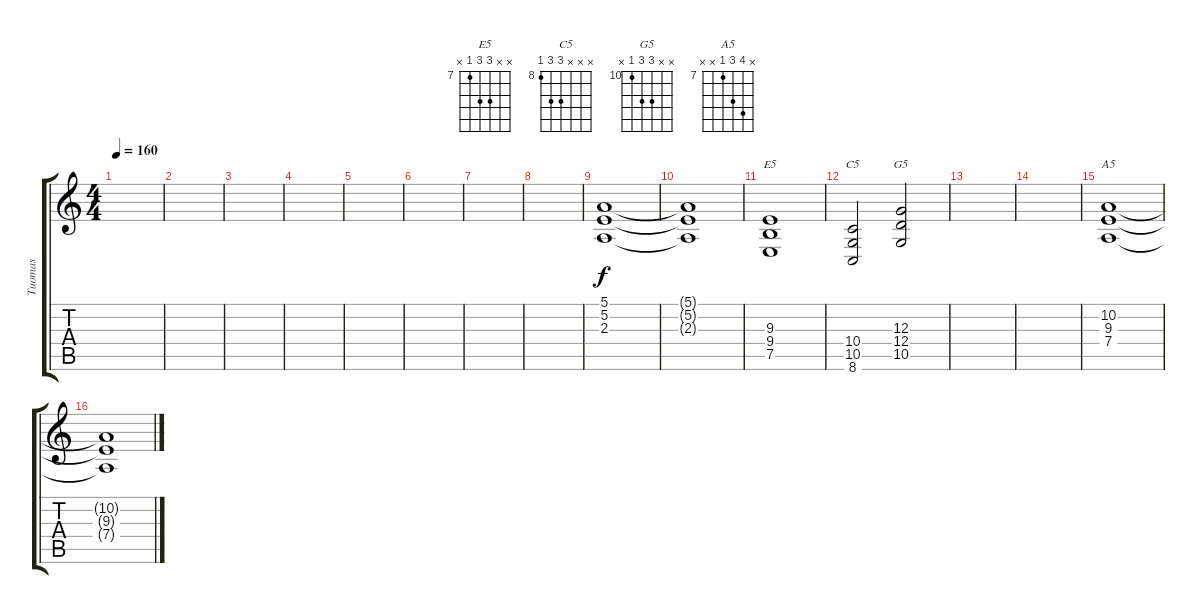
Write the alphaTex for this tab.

\track ("Tuomas" "Tuomas") {instrument stringensemble1}
\staff {score tabs}
\tuning (E4 B3 G3 D3 A2 E2) {hide}
\chord ("E5" x x 9 9 7 x) {firstfret 7}
\chord ("C5" x x x 10 10 8) {firstfret 8}
\chord ("G5" x x 12 12 10 x) {firstfret 10}
\chord ("A5" x 10 9 7 x x) {firstfret 7}
\ts (4 4)
\tempo 160
\clef g2
\ks c
|
|
|
|
|
|
|
|
(5.1 5.2 2.3).1 |
(5.1{t} 5.2{t} 2.3{t}).1 |
(9.3 9.4 7.5).1{ch "E5"} |
(10.4 10.5 8.6).2{ch "C5"} (12.3 12.4 10.5).2{ch "G5"} |
|
|
(10.2 9.3 7.4).1{ch "A5"} |
(10.2{t} 9.3{t} 7.4{t}).1
